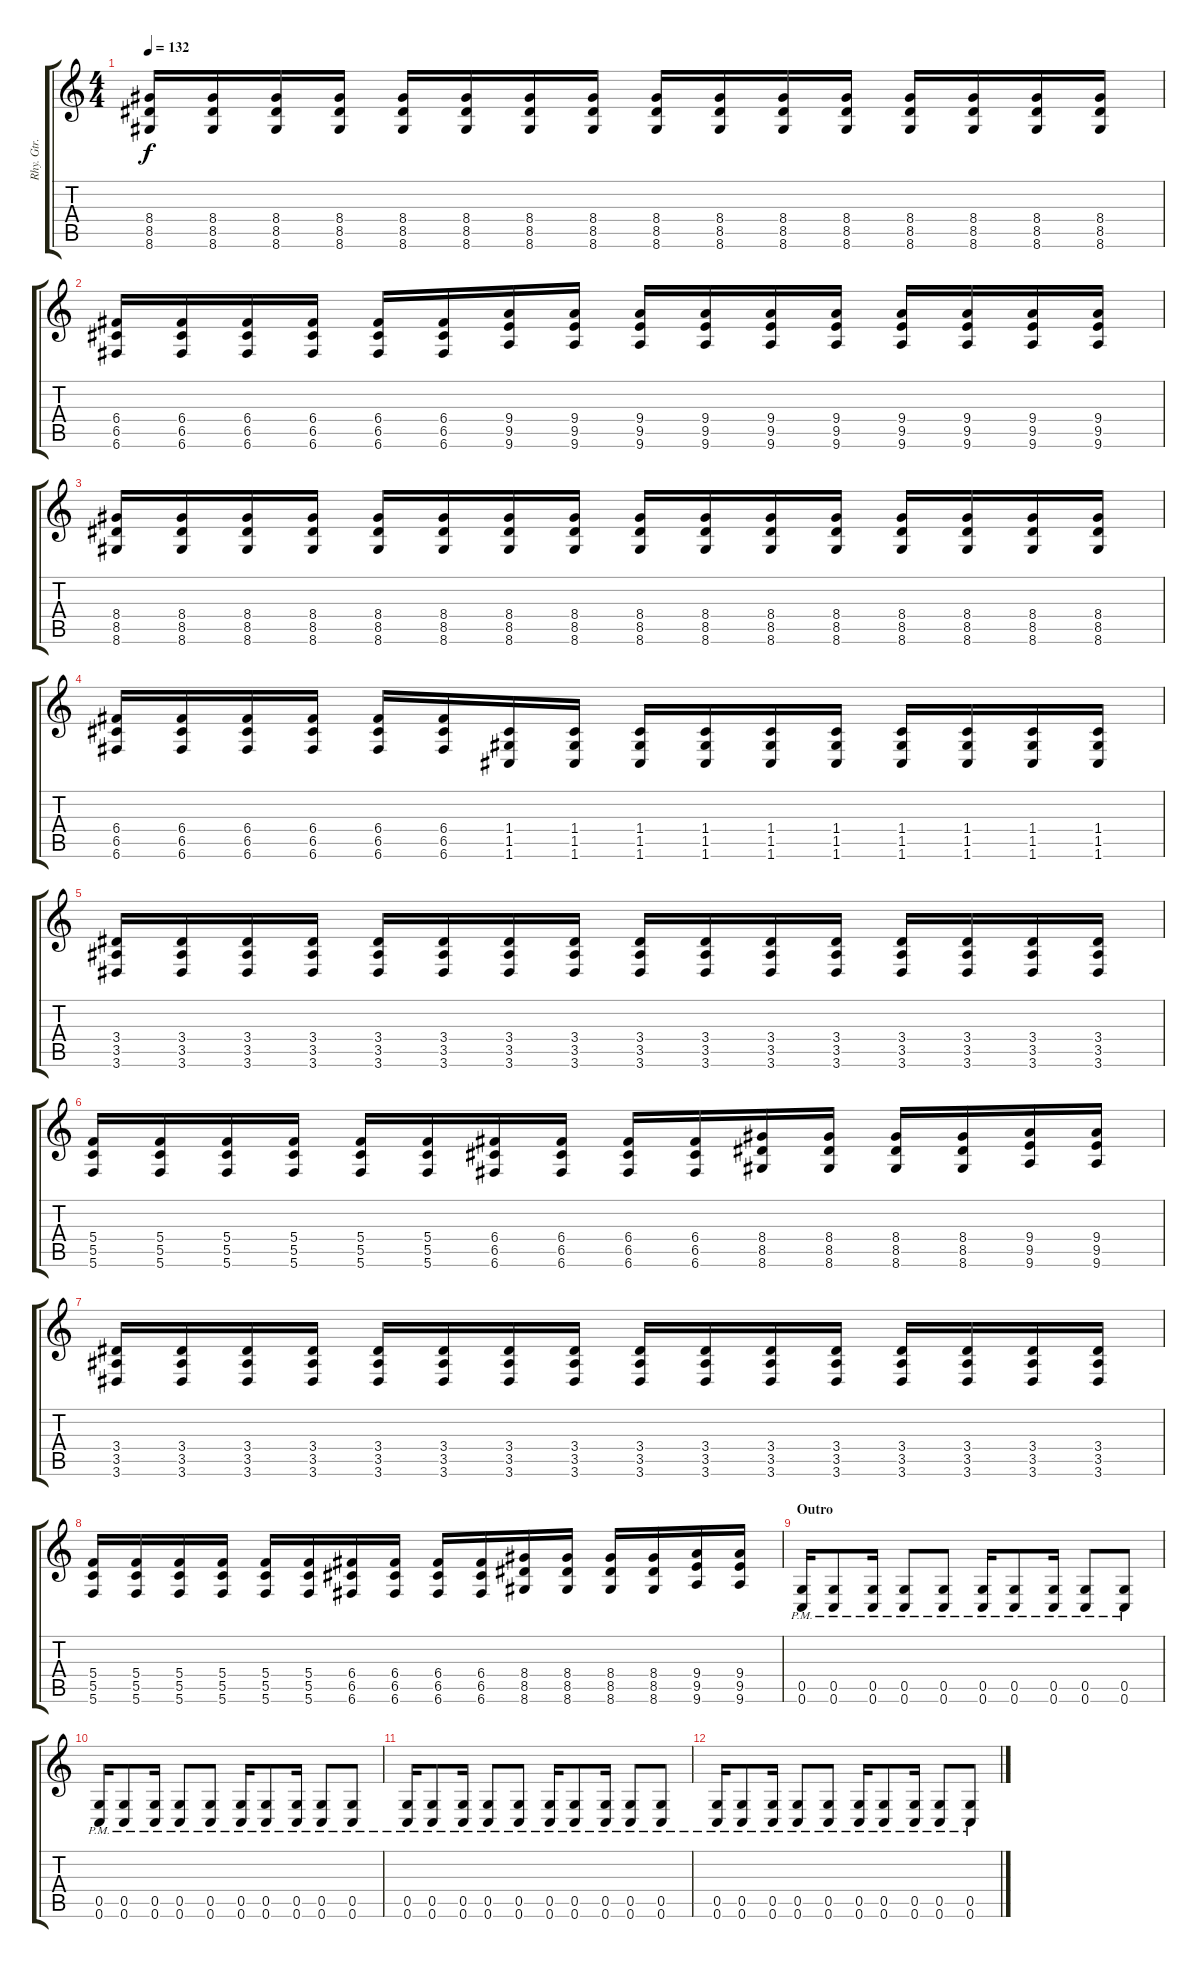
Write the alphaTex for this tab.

\track ("Rhy. Gtr. 1" "Rhy. Gtr. ") {instrument distortionguitar}
\staff {score tabs}
\tuning (D4 A3 F3 C3 G2 C2) {hide}
\ts (4 4)
\tempo 132
\clef g2
\ks c
(8.4 8.5 8.6).16{dy f} (8.4 8.5 8.6).16 (8.4 8.5 8.6).16 (8.4 8.5 8.6).16 (8.4 8.5 8.6).16 (8.4 8.5 8.6).16 (8.4 8.5 8.6).16 (8.4 8.5 8.6).16 (8.4 8.5 8.6).16 (8.4 8.5 8.6).16 (8.4 8.5 8.6).16 (8.4 8.5 8.6).16 (8.4 8.5 8.6).16 (8.4 8.5 8.6).16 (8.4 8.5 8.6).16 (8.4 8.5 8.6).16 |
(6.4 6.5 6.6).16 (6.4 6.5 6.6).16 (6.4 6.5 6.6).16 (6.4 6.5 6.6).16 (6.4 6.5 6.6).16 (6.4 6.5 6.6).16 (9.4 9.5 9.6).16 (9.4 9.5 9.6).16 (9.4 9.5 9.6).16 (9.4 9.5 9.6).16 (9.4 9.5 9.6).16 (9.4 9.5 9.6).16 (9.4 9.5 9.6).16 (9.4 9.5 9.6).16 (9.4 9.5 9.6).16 (9.4 9.5 9.6).16 |
(8.4 8.5 8.6).16 (8.4 8.5 8.6).16 (8.4 8.5 8.6).16 (8.4 8.5 8.6).16 (8.4 8.5 8.6).16 (8.4 8.5 8.6).16 (8.4 8.5 8.6).16 (8.4 8.5 8.6).16 (8.4 8.5 8.6).16 (8.4 8.5 8.6).16 (8.4 8.5 8.6).16 (8.4 8.5 8.6).16 (8.4 8.5 8.6).16 (8.4 8.5 8.6).16 (8.4 8.5 8.6).16 (8.4 8.5 8.6).16 |
(6.4 6.5 6.6).16 (6.4 6.5 6.6).16 (6.4 6.5 6.6).16 (6.4 6.5 6.6).16 (6.4 6.5 6.6).16 (6.4 6.5 6.6).16 (1.4 1.5 1.6).16 (1.4 1.5 1.6).16 (1.4 1.5 1.6).16 (1.4 1.5 1.6).16 (1.4 1.5 1.6).16 (1.4 1.5 1.6).16 (1.4 1.5 1.6).16 (1.4 1.5 1.6).16 (1.4 1.5 1.6).16 (1.4 1.5 1.6).16 |
(3.4 3.5 3.6).16 (3.4 3.5 3.6).16 (3.4 3.5 3.6).16 (3.4 3.5 3.6).16 (3.4 3.5 3.6).16 (3.4 3.5 3.6).16 (3.4 3.5 3.6).16 (3.4 3.5 3.6).16 (3.4 3.5 3.6).16 (3.4 3.5 3.6).16 (3.4 3.5 3.6).16 (3.4 3.5 3.6).16 (3.4 3.5 3.6).16 (3.4 3.5 3.6).16 (3.4 3.5 3.6).16 (3.4 3.5 3.6).16 |
(5.4 5.5 5.6).16 (5.4 5.5 5.6).16 (5.4 5.5 5.6).16 (5.4 5.5 5.6).16 (5.4 5.5 5.6).16 (5.4 5.5 5.6).16 (6.4 6.5 6.6).16 (6.4 6.5 6.6).16 (6.4 6.5 6.6).16 (6.4 6.5 6.6).16 (8.4 8.5 8.6).16 (8.4 8.5 8.6).16 (8.4 8.5 8.6).16 (8.4 8.5 8.6).16 (9.4 9.5 9.6).16 (9.4 9.5 9.6).16 |
(3.4 3.5 3.6).16 (3.4 3.5 3.6).16 (3.4 3.5 3.6).16 (3.4 3.5 3.6).16 (3.4 3.5 3.6).16 (3.4 3.5 3.6).16 (3.4 3.5 3.6).16 (3.4 3.5 3.6).16 (3.4 3.5 3.6).16 (3.4 3.5 3.6).16 (3.4 3.5 3.6).16 (3.4 3.5 3.6).16 (3.4 3.5 3.6).16 (3.4 3.5 3.6).16 (3.4 3.5 3.6).16 (3.4 3.5 3.6).16 |
(5.4 5.5 5.6).16 (5.4 5.5 5.6).16 (5.4 5.5 5.6).16 (5.4 5.5 5.6).16 (5.4 5.5 5.6).16 (5.4 5.5 5.6).16 (6.4 6.5 6.6).16 (6.4 6.5 6.6).16 (6.4 6.5 6.6).16 (6.4 6.5 6.6).16 (8.4 8.5 8.6).16 (8.4 8.5 8.6).16 (8.4 8.5 8.6).16 (8.4 8.5 8.6).16 (9.4 9.5 9.6).16 (9.4 9.5 9.6).16 |
\section ("" "Outro")
(0.5{pm} 0.6{pm}).16 (0.5{pm} 0.6{pm}).8 (0.5{pm} 0.6{pm}).16 (0.5{pm} 0.6{pm}).8 (0.5{pm} 0.6{pm}).8 (0.5{pm} 0.6{pm}).16 (0.5{pm} 0.6{pm}).8 (0.5{pm} 0.6{pm}).16 (0.5{pm} 0.6{pm}).8 (0.5{pm} 0.6{pm}).8 |
(0.5{pm} 0.6{pm}).16 (0.5{pm} 0.6{pm}).8 (0.5{pm} 0.6{pm}).16 (0.5{pm} 0.6{pm}).8 (0.5{pm} 0.6{pm}).8 (0.5{pm} 0.6{pm}).16 (0.5{pm} 0.6{pm}).8 (0.5{pm} 0.6{pm}).16 (0.5{pm} 0.6{pm}).8 (0.5{pm} 0.6{pm}).8 |
(0.5{pm} 0.6{pm}).16 (0.5{pm} 0.6{pm}).8 (0.5{pm} 0.6{pm}).16 (0.5{pm} 0.6{pm}).8 (0.5{pm} 0.6{pm}).8 (0.5{pm} 0.6{pm}).16 (0.5{pm} 0.6{pm}).8 (0.5{pm} 0.6{pm}).16 (0.5{pm} 0.6{pm}).8 (0.5{pm} 0.6{pm}).8 |
(0.5{pm} 0.6{pm}).16 (0.5{pm} 0.6{pm}).8 (0.5{pm} 0.6{pm}).16 (0.5{pm} 0.6{pm}).8 (0.5{pm} 0.6{pm}).8 (0.5{pm} 0.6{pm}).16 (0.5{pm} 0.6{pm}).8 (0.5{pm} 0.6{pm}).16 (0.5{pm} 0.6{pm}).8 (0.5{pm} 0.6{pm}).8
